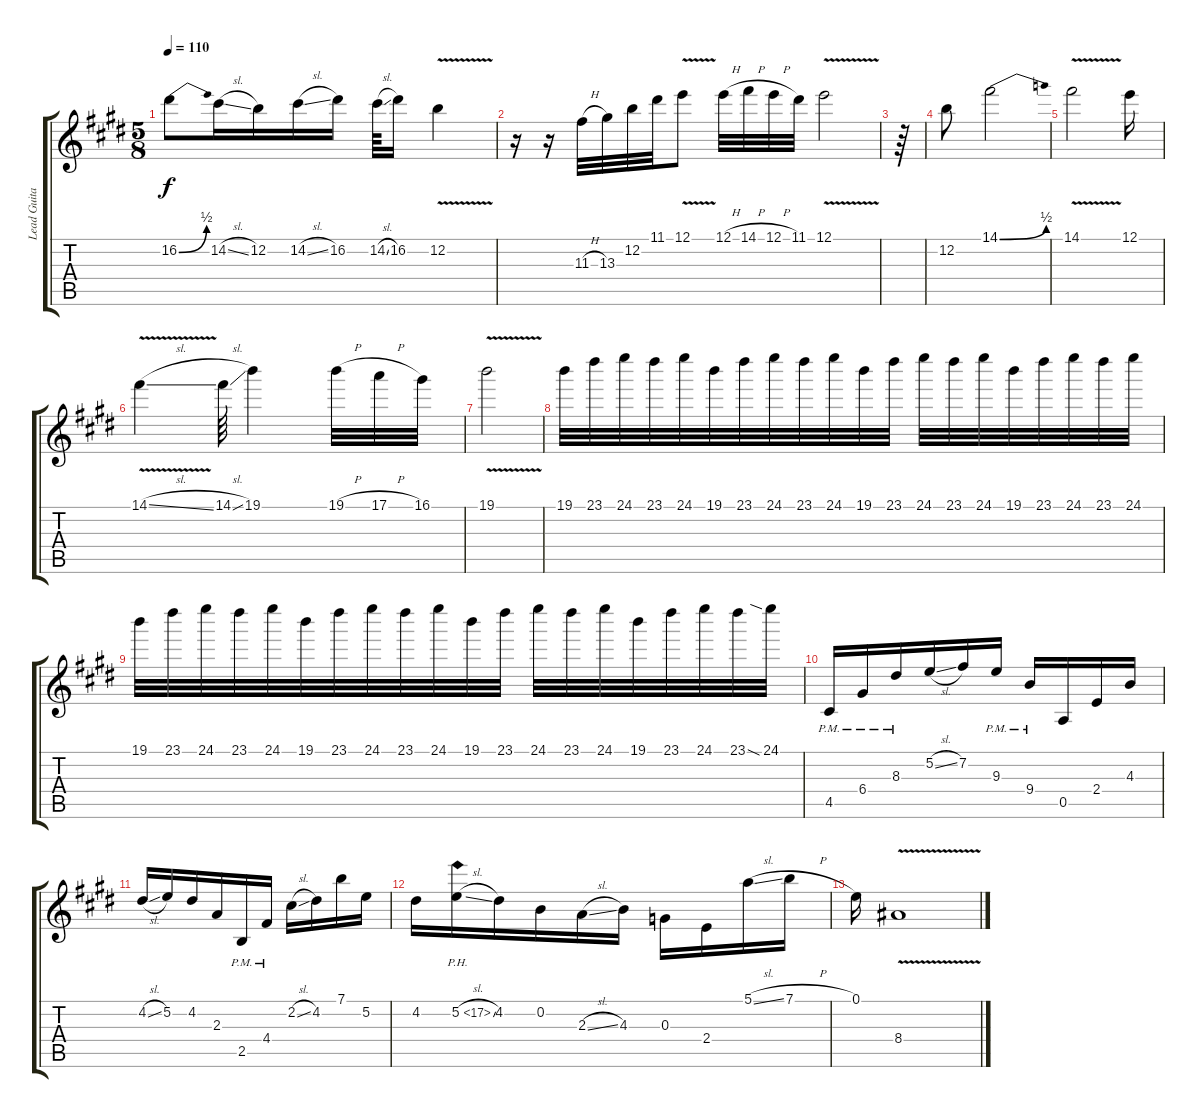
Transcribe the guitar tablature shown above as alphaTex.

\track ("Lead Guitar 1" "Lead Guita") {instrument overdrivenguitar}
\staff {score tabs}
\tuning (E4 B3 G3 D3 A2 E2) {hide}
\ts (5 8)
\tempo 110
\clef g2
\ks e
16.2{be (bend 0 0 60 2)}.8{dy f} 14.2{sl}.16 12.2.16 14.2{sl}.16 16.2.16 14.2{sl}.64 16.2.16 12.2{v}.4 |
r.16 r.16 11.3{h}.32 13.3.32 12.2.32 11.1.32 12.1{v}.8 12.1{h}.32 14.1{h}.32 12.1{h}.32 11.1.32 12.1{v}.2 |
r.64 |
12.2.8 14.1{be (bend 0 0 60 2)}.2 |
14.1{v}.2 12.1.16 |
14.1{v sl}.4 14.1{sl}.64 19.1.4 19.1{h}.32 17.1{h}.32 16.1.32 |
19.1{v}.2 |
19.1.32 23.1.32 24.1.32 23.1.32 24.1.32 19.1.32 23.1.32 24.1.32 23.1.32 24.1.32 19.1.32 23.1.32 24.1.32 23.1.32 24.1.32 19.1.32 23.1.32 24.1.32 23.1.32 24.1.32 |
19.1.32 23.1.32 24.1.32 23.1.32 24.1.32 19.1.32 23.1.32 24.1.32 23.1.32 24.1.32 19.1.32 23.1.32 24.1.32 23.1.32 24.1.32 19.1.32 23.1.32 24.1.32 23.1.32 24.1{sia}.32 |
4.5{pm}.16 6.4{pm}.16 8.3{pm}.16 5.2{sl}.16 7.2.16 9.3{pm}.16 9.4{pm}.16 0.5.16 2.4.16 4.3.16 |
4.2{sl}.16 5.2.16 4.2.16 2.3.16 2.5{pm}.16 4.4{pm}.16 2.2{sl}.16 4.2.16 7.1.16 5.2.16 |
4.2.16 5.2{ph 12 sl}.16 4.2.16 0.2.16 2.3{sl}.16 4.3.16 0.3.16 2.4.16 5.1{sl}.16 7.1{h}.16 |
0.1.16 8.4{v}.1
